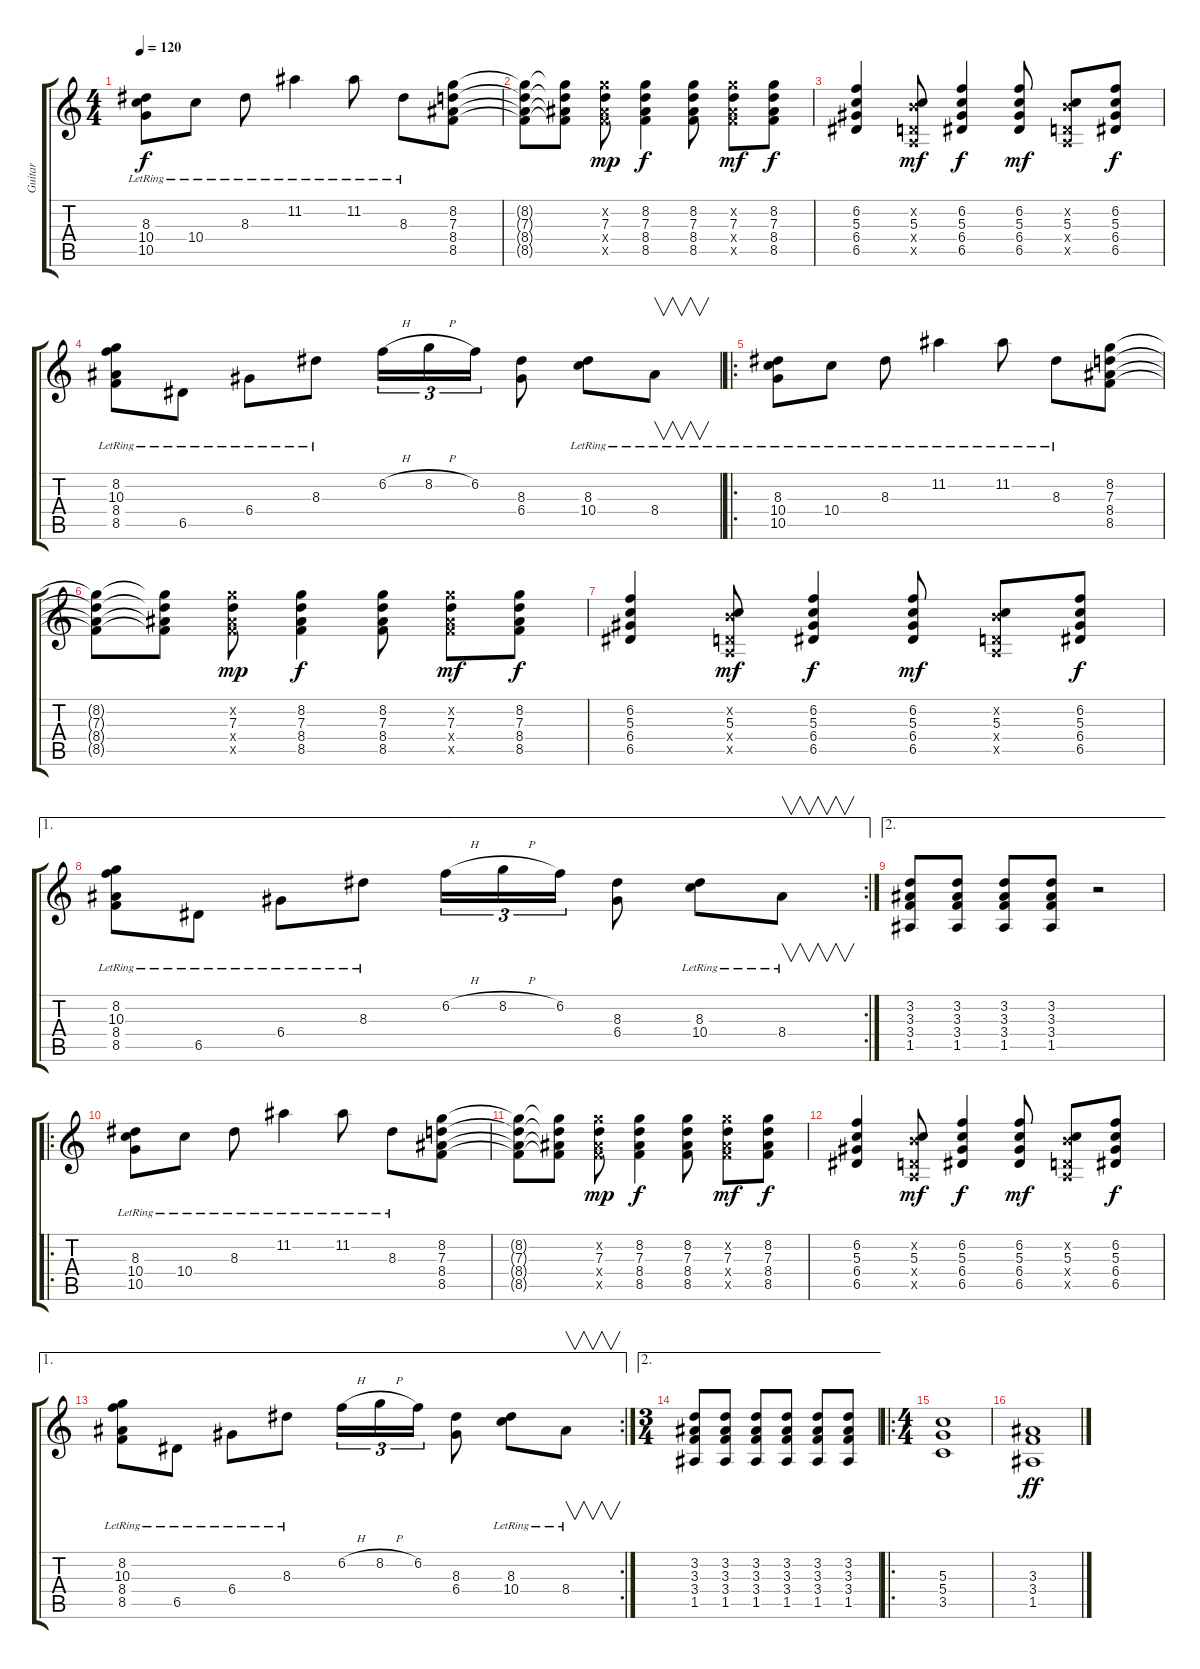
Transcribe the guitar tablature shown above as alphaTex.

\track ("Guitar" "Guitar") {instrument electricguitarjazz}
\staff {score tabs}
\tuning (E4 B3 G3 D3 A2 E2) {hide}
\ts (4 4)
\section ("" "")
\tempo 120
\clef g2
\ks c
(8.3{lr} 10.4{lr} 10.5{lr}).8{dy f instrument electricguitarjazz} 10.4{lr}.8 8.3{lr}.8 11.2{lr}.4 11.2{lr}.8 8.3{lr}.8 (8.2 7.3 8.4 8.5).8 |
(8.2{t} 7.3{t} 8.4{t} 8.5{t}).8 (8.2{t} 7.3{t} 8.4{t} 8.5{t}).8 (8.2{x} 7.3 8.4{x} 8.5{x}).8{dy mp} (8.2 7.3 8.4 8.5).4{dy f} (8.2 7.3 8.4 8.5).8 (8.2{x} 7.3 8.4{x} 8.5{x}).8{dy mf} (8.2 7.3 8.4 8.5).8{dy f} |
(6.2 5.3 6.4 6.5).4 (0.2{x} 5.3 0.4{x} 0.5{x}).8{dy mf} (6.2 5.3 6.4 6.5).4{dy f} (6.2 5.3 6.4 6.5).8{dy mf} (0.2{x} 5.3 0.4{x} 0.5{x}).8 (6.2 5.3 6.4 6.5).8{dy f} |
(8.2{lr} 10.3{lr} 8.4{lr} 8.5{lr}).8 6.5{lr}.8 6.4{lr}.8 8.3{lr}.8 6.2{h}.16{tu (3 2)} 8.2{h}.16{tu (3 2)} 6.2.16{tu (3 2)} (8.3 6.4).8 (8.3{lr} 10.4{lr}).8 8.4{lr}.8{v} |
\ro
\section ("" "")
(8.3{lr} 10.4{lr} 10.5{lr}).8 10.4{lr}.8 8.3{lr}.8 11.2{lr}.4 11.2{lr}.8 8.3{lr}.8 (8.2 7.3 8.4 8.5).8 |
(8.2{t} 7.3{t} 8.4{t} 8.5{t}).8 (8.2{t} 7.3{t} 8.4{t} 8.5{t}).8 (8.2{x} 7.3 8.4{x} 8.5{x}).8{dy mp} (8.2 7.3 8.4 8.5).4{dy f} (8.2 7.3 8.4 8.5).8 (8.2{x} 7.3 8.4{x} 8.5{x}).8{dy mf} (8.2 7.3 8.4 8.5).8{dy f} |
(6.2 5.3 6.4 6.5).4 (0.2{x} 5.3 0.4{x} 0.5{x}).8{dy mf} (6.2 5.3 6.4 6.5).4{dy f} (6.2 5.3 6.4 6.5).8{dy mf} (0.2{x} 5.3 0.4{x} 0.5{x}).8 (6.2 5.3 6.4 6.5).8{dy f} |
\ae 1
\rc 2
(8.2{lr} 10.3{lr} 8.4{lr} 8.5{lr}).8 6.5{lr}.8 6.4{lr}.8 8.3{lr}.8 6.2{h}.16{tu (3 2)} 8.2{h}.16{tu (3 2)} 6.2.16{tu (3 2)} (8.3 6.4).8 (8.3{lr} 10.4{lr}).8 8.4{lr}.8{v} |
\ae 2
(3.2 3.3 3.4 1.5).8 (3.2 3.3 3.4 1.5).8 (3.2 3.3 3.4 1.5).8 (3.2 3.3 3.4 1.5).8 r.2 |
\ro
\section ("" "")
(8.3{lr} 10.4{lr} 10.5{lr}).8 10.4{lr}.8 8.3{lr}.8 11.2{lr}.4 11.2{lr}.8 8.3{lr}.8 (8.2 7.3 8.4 8.5).8 |
(8.2{t} 7.3{t} 8.4{t} 8.5{t}).8 (8.2{t} 7.3{t} 8.4{t} 8.5{t}).8 (8.2{x} 7.3 8.4{x} 8.5{x}).8{dy mp} (8.2 7.3 8.4 8.5).4{dy f} (8.2 7.3 8.4 8.5).8 (8.2{x} 7.3 8.4{x} 8.5{x}).8{dy mf} (8.2 7.3 8.4 8.5).8{dy f} |
(6.2 5.3 6.4 6.5).4 (0.2{x} 5.3 0.4{x} 0.5{x}).8{dy mf} (6.2 5.3 6.4 6.5).4{dy f} (6.2 5.3 6.4 6.5).8{dy mf} (0.2{x} 5.3 0.4{x} 0.5{x}).8 (6.2 5.3 6.4 6.5).8{dy f} |
\ae 1
\rc 2
(8.2{lr} 10.3{lr} 8.4{lr} 8.5{lr}).8 6.5{lr}.8 6.4{lr}.8 8.3{lr}.8 6.2{h}.16{tu (3 2)} 8.2{h}.16{tu (3 2)} 6.2.16{tu (3 2)} (8.3 6.4).8 (8.3{lr} 10.4{lr}).8 8.4{lr}.8{v} |
\ae 2
\ts (3 4)
(3.2 3.3 3.4 1.5).8 (3.2 3.3 3.4 1.5).8 (3.2 3.3 3.4 1.5).8 (3.2 3.3 3.4 1.5).8 (3.2 3.3 3.4 1.5).8 (3.2 3.3 3.4 1.5).8 |
\ro
\ts (4 4)
\section ("" "")
(5.3 5.4 3.5).1 |
(3.3 3.4 1.5).1{dy ff}
